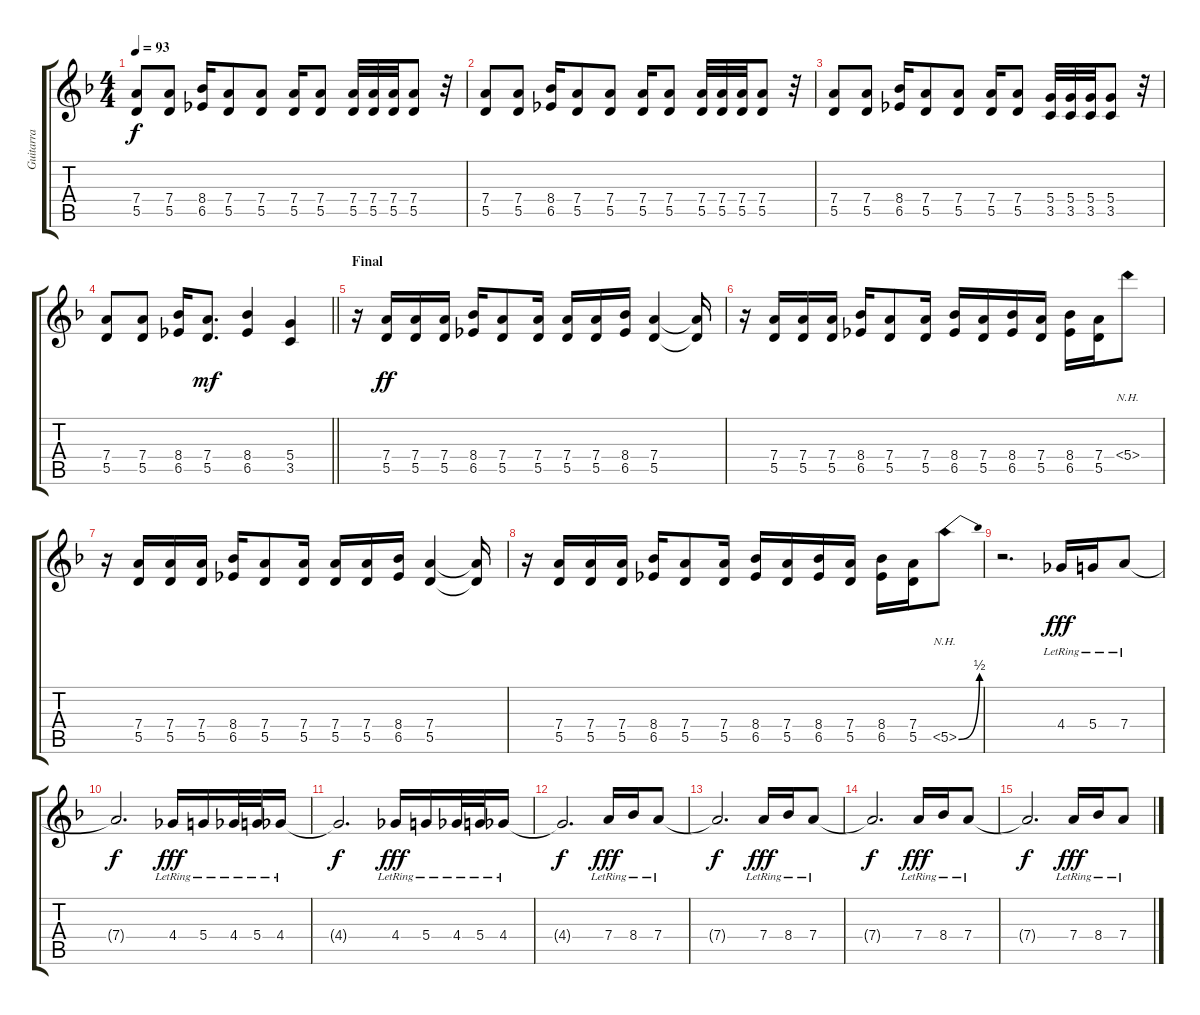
\track ("Guitarra" "Guitarra") {instrument distortionguitar}
\staff {score tabs}
\tuning (E4 B3 G3 D3 A2 E2) {hide}
\ts (4 4)
\tempo 93
\clef g2
\ks dminor
(7.4 5.5).8{dy f} (7.4 5.5).8 (8.4 6.5).16 (7.4 5.5).8 (7.4 5.5).8 (7.4 5.5).16 (7.4 5.5).8 (7.4 5.5).32 (7.4 5.5).32 (7.4 5.5).32 (7.4 5.5).8 r.32 |
(7.4 5.5).8 (7.4 5.5).8 (8.4 6.5).16 (7.4 5.5).8 (7.4 5.5).8 (7.4 5.5).16 (7.4 5.5).8 (7.4 5.5).32 (7.4 5.5).32 (7.4 5.5).32 (7.4 5.5).8 r.32 |
(7.4 5.5).8 (7.4 5.5).8 (8.4 6.5).16 (7.4 5.5).8 (7.4 5.5).8 (7.4 5.5).16 (7.4 5.5).8 (5.4 3.5).32 (5.4 3.5).32 (5.4 3.5).32 (5.4 3.5).8 r.32 |
\barLineRight lightlight
(7.4 5.5).8 (7.4 5.5).8 (8.4 6.5).16 (7.4 5.5).8{d dy mf} (8.4 6.5).4 (5.4 3.5).4 |
\section ("" "Final")
r.16 (7.4 5.5).16{dy ff} (7.4 5.5).16 (7.4 5.5).16 (8.4 6.5).16 (7.4 5.5).8 (7.4 5.5).16 (7.4 5.5).16 (7.4 5.5).16 (8.4 6.5).16 (7.4 5.5).4 (7.4{t} 5.5{t}).16 |
r.16 (7.4 5.5).16 (7.4 5.5).16 (7.4 5.5).16 (8.4 6.5).16 (7.4 5.5).8 (7.4 5.5).16 (8.4 6.5).16 (7.4 5.5).16 (8.4 6.5).16 (7.4 5.5).16 (8.4 6.5).16 (7.4 5.5).16 5.4{nh}.8 |
r.16 (7.4 5.5).16 (7.4 5.5).16 (7.4 5.5).16 (8.4 6.5).16 (7.4 5.5).8 (7.4 5.5).16 (7.4 5.5).16 (7.4 5.5).16 (8.4 6.5).16 (7.4 5.5).4 (7.4{t} 5.5{t}).16 |
r.16 (7.4 5.5).16 (7.4 5.5).16 (7.4 5.5).16 (8.4 6.5).16 (7.4 5.5).8 (7.4 5.5).16 (8.4 6.5).16 (7.4 5.5).16 (8.4 6.5).16 (7.4 5.5).16 (8.4 6.5).16 (7.4 5.5).16 5.5{be (bend 0 0 60 2) nh}.8 |
r.2{d instrument acousticguitarnylon} 4.4{lr}.16{dy fff} 5.4{lr}.16 7.4{lr}.8 |
7.4{t}.2{d dy f} 4.4{lr}.16{dy fff} 5.4{lr}.16 4.4{lr}.32 5.4{lr}.32 4.4{lr}.16 |
4.4{t}.2{d dy f} 4.4{lr}.16{dy fff} 5.4{lr}.16 4.4{lr}.32 5.4{lr}.32 4.4{lr}.16 |
4.4{t}.2{d dy f} 7.4{lr}.16{dy fff} 8.4{lr}.16 7.4{lr}.8 |
7.4{t}.2{d dy f} 7.4{lr}.16{dy fff} 8.4{lr}.16 7.4{lr}.8 |
7.4{t}.2{d dy f} 7.4{lr}.16{dy fff} 8.4{lr}.16 7.4{lr}.8 |
7.4{t}.2{d dy f} 7.4{lr}.16{dy fff} 8.4{lr}.16 7.4{lr}.8
